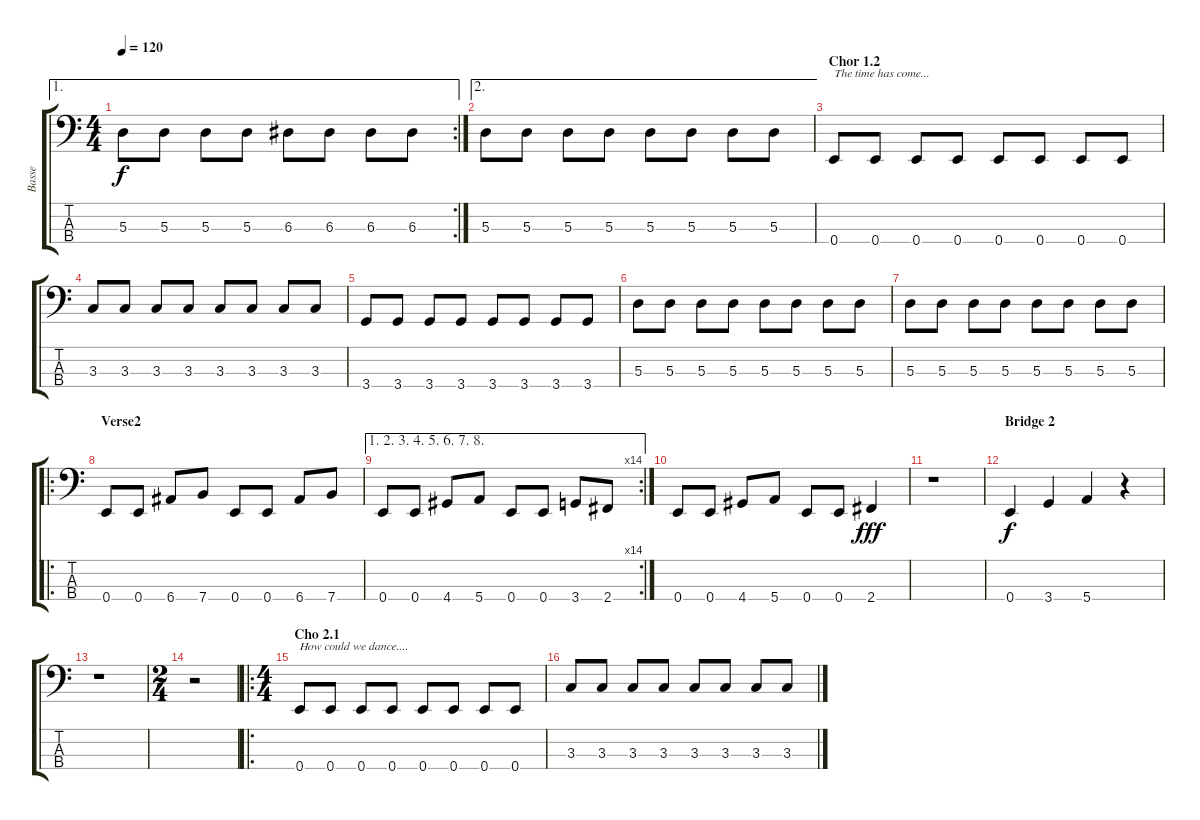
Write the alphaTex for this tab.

\track ("Basse" "Basse") {instrument electricbasspick}
\staff {score tabs}
\tuning (G2 D2 A1 E1) {hide}
\ae 1
\rc 2
\ts (4 4)
\tempo 120
\clef f4
\ks c
5.3.8{dy f} 5.3.8 5.3.8 5.3.8 6.3.8 6.3.8 6.3.8 6.3.8 |
\ae 2
5.3.8 5.3.8 5.3.8 5.3.8 5.3.8 5.3.8 5.3.8 5.3.8 |
\section ("" "Chor 1.2")
0.4.8{txt "The time has come..."} 0.4.8 0.4.8 0.4.8 0.4.8 0.4.8 0.4.8 0.4.8 |
3.3.8 3.3.8 3.3.8 3.3.8 3.3.8 3.3.8 3.3.8 3.3.8 |
3.4.8 3.4.8 3.4.8 3.4.8 3.4.8 3.4.8 3.4.8 3.4.8 |
5.3.8 5.3.8 5.3.8 5.3.8 5.3.8 5.3.8 5.3.8 5.3.8 |
5.3.8 5.3.8 5.3.8 5.3.8 5.3.8 5.3.8 5.3.8 5.3.8 |
\ro
\section ("" "Verse2")
0.4.8 0.4.8 6.4.8 7.4.8 0.4.8 0.4.8 6.4.8 7.4.8 |
\ae (1 2 3 4 5 6 7 8)
\rc 14
0.4.8 0.4.8 4.4.8 5.4.8 0.4.8 0.4.8 3.4.8 2.4.8 |
0.4.8 0.4.8 4.4.8 5.4.8 0.4.8 0.4.8 2.4.4{dy fff} |
r.1 |
\section ("" "Bridge 2")
0.4.4{dy f} 3.4.4 5.4.4 r.4 |
r.1 |
\ts (2 4)
r.2 |
\ro
\ts (4 4)
\section ("" "Cho 2.1")
0.4.8{txt "How could we dance...."} 0.4.8 0.4.8 0.4.8 0.4.8 0.4.8 0.4.8 0.4.8 |
3.3.8 3.3.8 3.3.8 3.3.8 3.3.8 3.3.8 3.3.8 3.3.8
